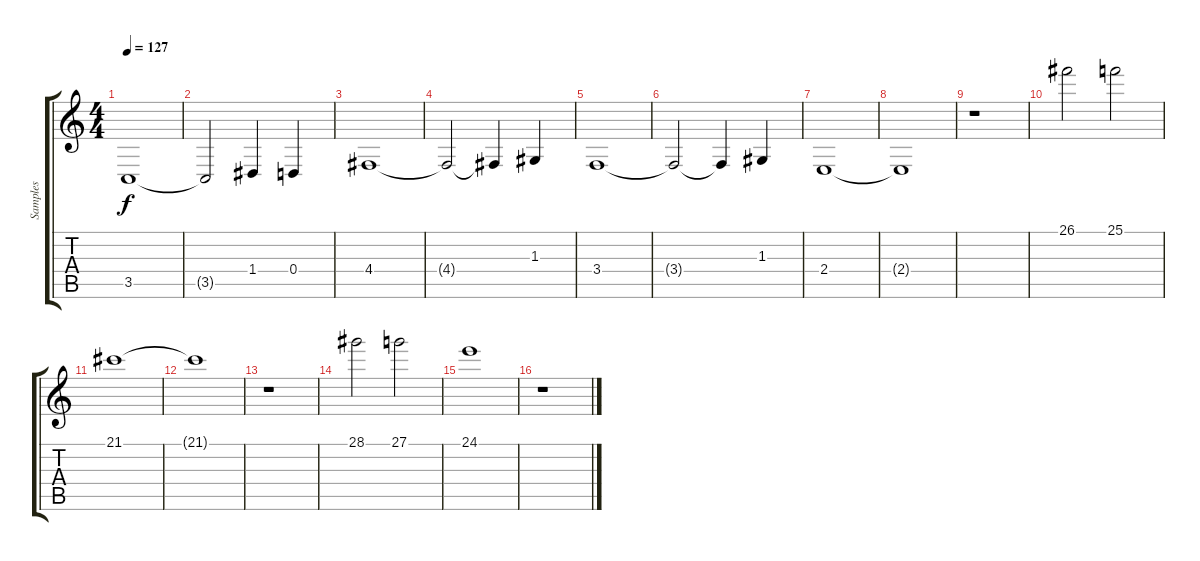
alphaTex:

\track ("Samples" "Samples") {instrument stringensemble1}
\staff {score tabs}
\tuning (E4 B3 G3 D3 A2 E2) {hide}
\ts (4 4)
\tempo 127
\clef g2
\ks c
3.5.1{dy f volume 10 instrument stringensemble1} |
3.5{t}.2 1.4.4 0.4.4 |
4.4.1 |
4.4{t}.2 4.4{t}.4 1.3.4 |
3.4.1 |
3.4{t}.2 3.4{t}.4 1.3.4 |
2.4.1 |
2.4{t}.1 |
r.1{volume 14} |
26.1.2 25.1.2 |
21.1.1 |
21.1{t}.1 |
r.1 |
28.1.2 27.1.2 |
24.1.1 |
r.1
